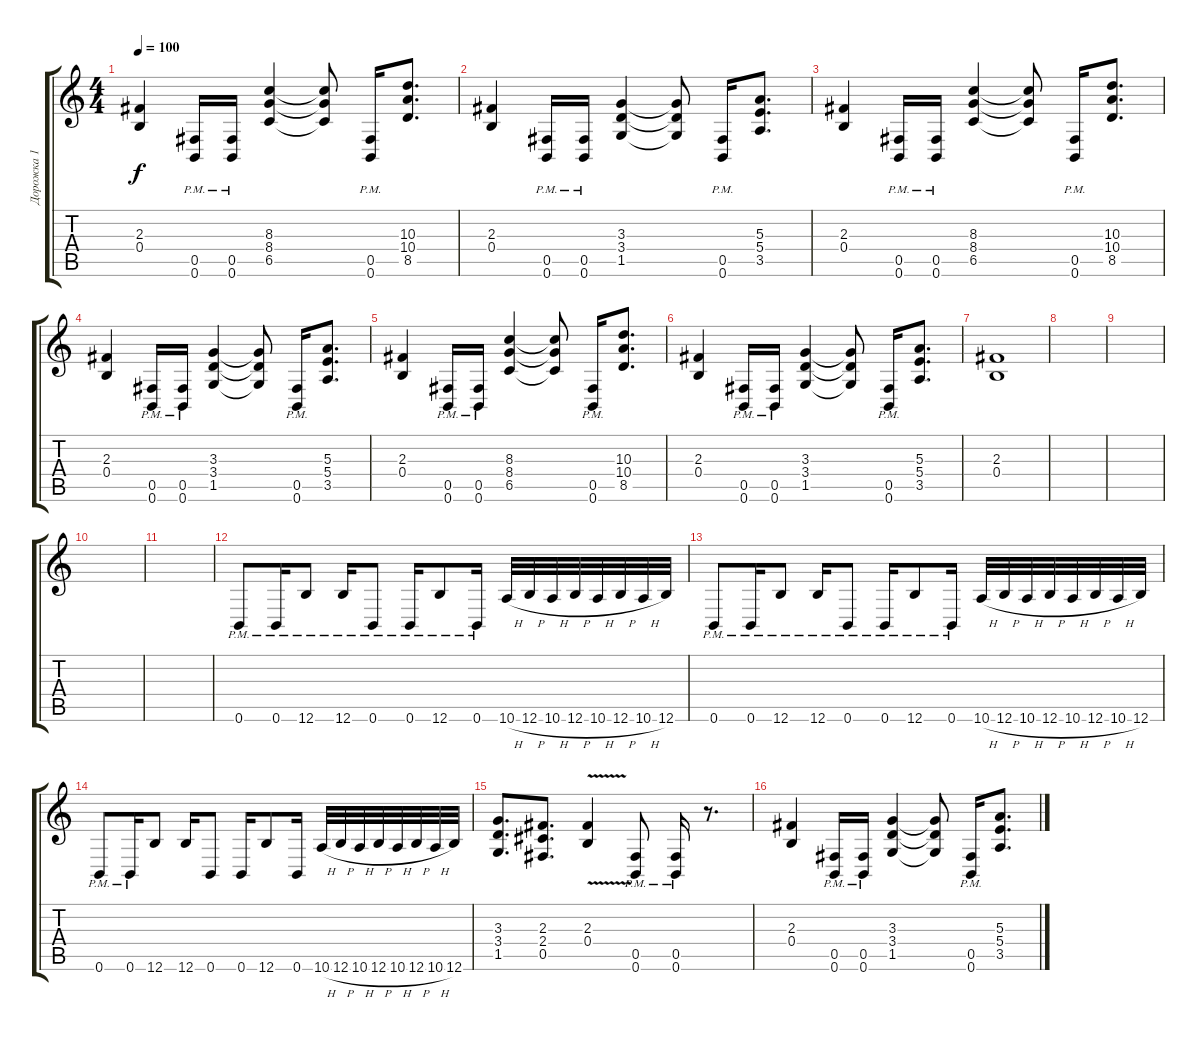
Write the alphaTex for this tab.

\track ("Дорожка 1" "Дорожка 1") {instrument distortionguitar}
\staff {score tabs}
\tuning (Db4 Ab3 E3 B2 Gb2 B1) {hide}
\ts (4 4)
\tempo 100
\clef g2
\ks c
(2.3 0.4).4{dy f} (0.5{pm} 0.6{pm}).16 (0.5{pm} 0.6{pm}).16 (8.3 8.4 6.5).4 (8.3{t} 8.4{t} 6.5{t}).8 (0.5{pm} 0.6{pm}).16 (10.3 10.4 8.5).8{d} |
(2.3 0.4).4 (0.5{pm} 0.6{pm}).16 (0.5{pm} 0.6{pm}).16 (3.3 3.4 1.5).4 (3.3{t} 3.4{t} 1.5{t}).8 (0.5{pm} 0.6{pm}).16 (5.3 5.4 3.5).8{d} |
(2.3 0.4).4 (0.5{pm} 0.6{pm}).16 (0.5{pm} 0.6{pm}).16 (8.3 8.4 6.5).4 (8.3{t} 8.4{t} 6.5{t}).8 (0.5{pm} 0.6{pm}).16 (10.3 10.4 8.5).8{d} |
(2.3 0.4).4 (0.5{pm} 0.6{pm}).16 (0.5{pm} 0.6{pm}).16 (3.3 3.4 1.5).4 (3.3{t} 3.4{t} 1.5{t}).8 (0.5{pm} 0.6{pm}).16 (5.3 5.4 3.5).8{d} |
(2.3 0.4).4 (0.5{pm} 0.6{pm}).16 (0.5{pm} 0.6{pm}).16 (8.3 8.4 6.5).4 (8.3{t} 8.4{t} 6.5{t}).8 (0.5{pm} 0.6{pm}).16 (10.3 10.4 8.5).8{d} |
(2.3 0.4).4 (0.5{pm} 0.6{pm}).16 (0.5{pm} 0.6{pm}).16 (3.3 3.4 1.5).4 (3.3{t} 3.4{t} 1.5{t}).8 (0.5{pm} 0.6{pm}).16 (5.3 5.4 3.5).8{d} |
(2.3 0.4).1 |
|
|
|
|
0.6{pm}.8 0.6{pm}.16 12.6{pm}.8 12.6{pm}.16 0.6{pm}.8 0.6{pm}.16 12.6{pm}.8 0.6{pm}.16 10.6{h}.32 12.6{h}.32 10.6{h}.32 12.6{h}.32 10.6{h}.32 12.6{h}.32 10.6{h}.32 12.6.32 |
0.6{pm}.8 0.6{pm}.16 12.6{pm}.8 12.6{pm}.16 0.6{pm}.8 0.6{pm}.16 12.6{pm}.8 0.6{pm}.16 10.6{h}.32 12.6{h}.32 10.6{h}.32 12.6{h}.32 10.6{h}.32 12.6{h}.32 10.6{h}.32 12.6.32 |
0.6{pm}.8 0.6{pm}.16 12.6.8 12.6.16 0.6.8 0.6.16 12.6.8 0.6.16 10.6{h}.32 12.6{h}.32 10.6{h}.32 12.6{h}.32 10.6{h}.32 12.6{h}.32 10.6{h}.32 12.6.32 |
(3.3 3.4 1.5).8{d} (2.3 2.4 0.5).8{d} (2.3{v} 0.4).4 (0.5{pm} 0.6{pm}).8 (0.5{pm} 0.6{pm}).16 r.8{d} |
(2.3 0.4).4 (0.5{pm} 0.6{pm}).16 (0.5{pm} 0.6{pm}).16 (3.3 3.4 1.5).4 (3.3{t} 3.4{t} 1.5{t}).8 (0.5{pm} 0.6{pm}).16 (5.3 5.4 3.5).8{d}
